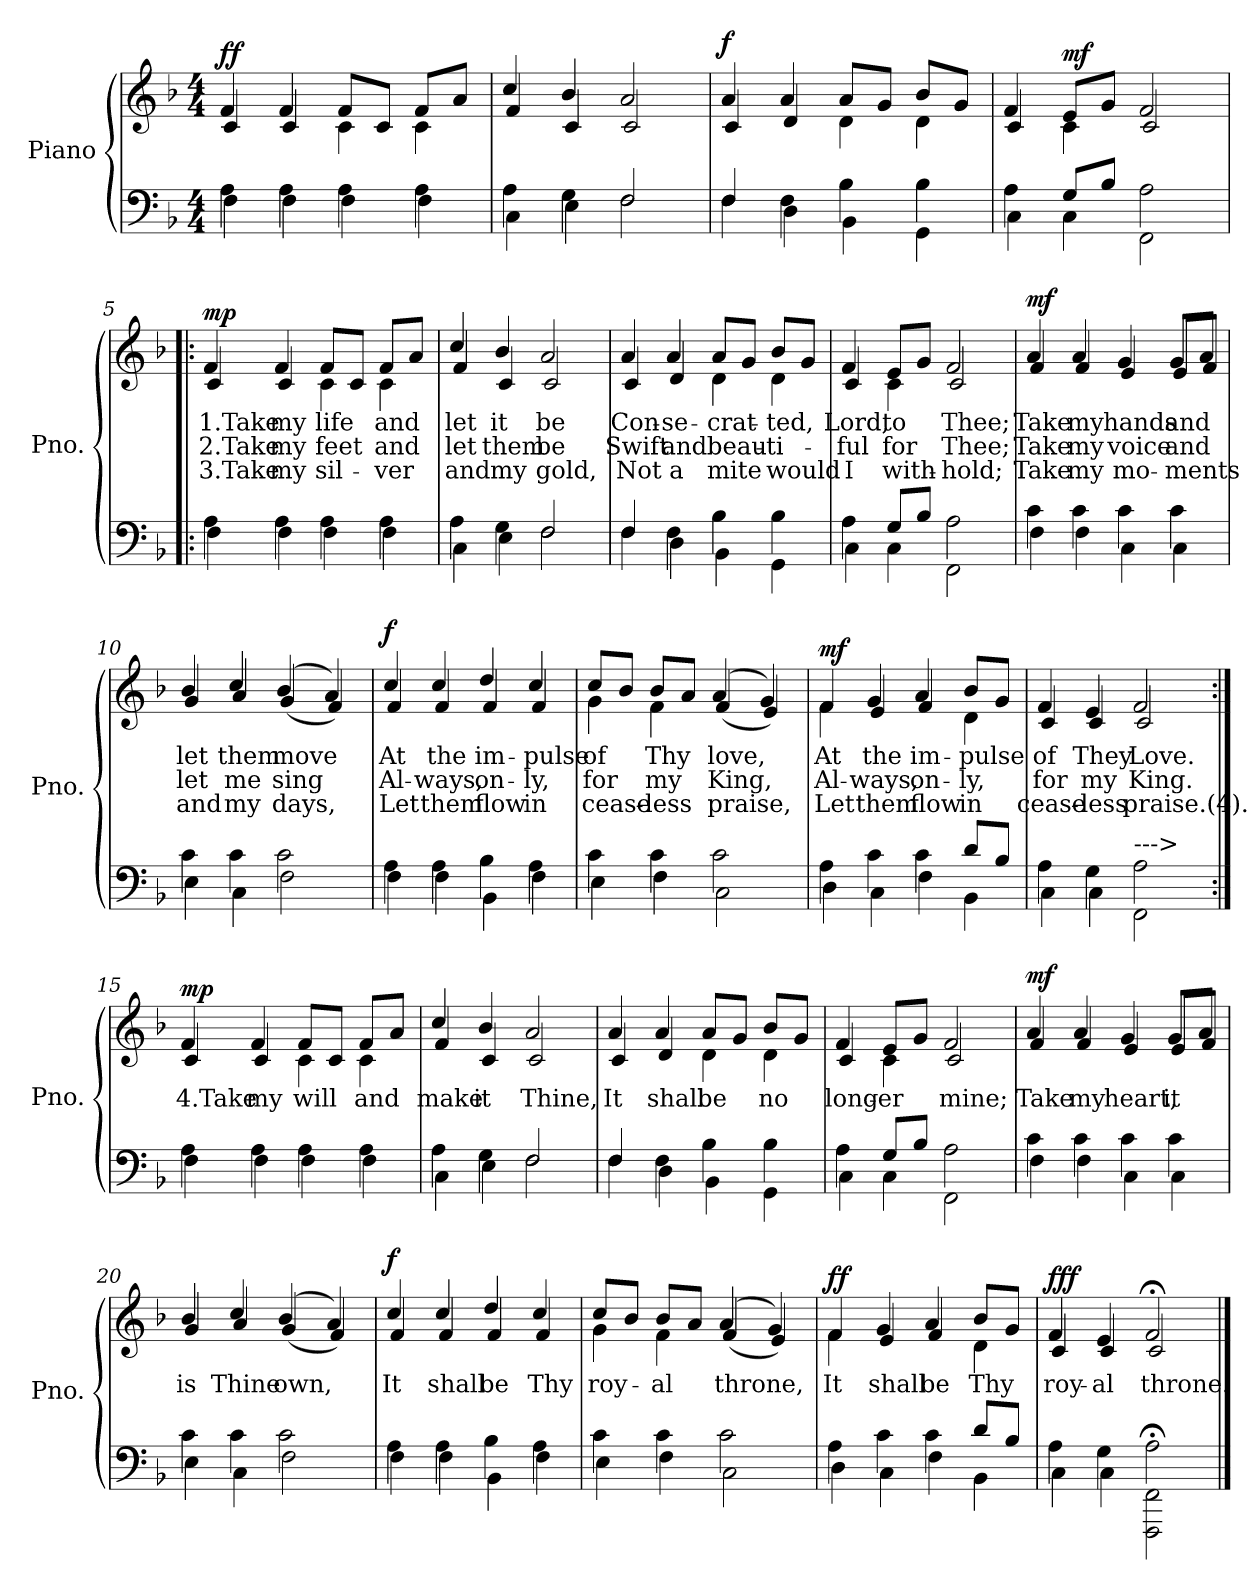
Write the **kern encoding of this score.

**kern	**kern	**text	**text	**text	**dynam
*part1	*part1	*part1	*part1	*part1	*part1
*staff2	*staff1	*staff1	*staff1	*staff1	*staff1/2
*I"Piano	*	*	*	*	*
*I'Pno.	*	*	*	*	*
*clefF4	*clefG2	*	*	*	*
*k[b-]	*k[b-]	*	*	*	*
*M4/4	*M4/4	*	*	*	*
*MM100	*MM100	*	*	*	*
=1	=1	=1	=1	=1	=1
*^	*^	*	*	*	*
!	!	!	!	!	!	!	!LO:DY:b
4A\	4F\	4f/	4c/	.	.	.	ff
4A\	4F\	4f/	4c/	.	.	.	.
4A\	4F\	8f/L	4c\	.	.	.	.
.	.	8c/J	.	.	.	.	.
4A\	4F\	8f/L	4c\	.	.	.	.
.	.	8a/J	.	.	.	.	.
=2	=2	=2	=2	=2	=2	=2	=2
4A\	4C\	4cc/	4f/	.	.	.	.
4G\	4E\	4b-/	4c/	.	.	.	.
2F/	2F\	2a/	2c/	.	.	.	.
=3	=3	=3	=3	=3	=3	=3	=3
!	!	!	!	!	!	!	!LO:DY:b
4F/	4F\	4a/	4c/	.	.	.	f
4F\	4D\	4a/	4d/	.	.	.	.
4B-\	4BB-\	8a/L	4d\	.	.	.	.
.	.	8g/J	.	.	.	.	.
4B-\	4GG\	8b-/L	4d\	.	.	.	.
.	.	8g/J	.	.	.	.	.
=4	=4	=4	=4	=4	=4	=4	=4
4A\	4C\	4f/	4c/	.	.	.	.
!	!	!	!	!	!	!	!LO:DY:b
8G/L	4C\	8e/L	4c\	.	.	.	mf
8B-/J	.	8g/J	.	.	.	.	.
2A\	2FF\	2f/	2c/	.	.	.	.
=5!|:	=5!|:	=5!|:	=5!|:	=5!|:	=5!|:	=5!|:	=5!|:
!	!	!	!	!LO:LY:b	!LO:LY:b	!LO:LY:b	!LO:DY:a
4A\	4F\	4f/	4c/	1.Take	2.Take	3.Take	mp
!	!	!	!	!LO:LY:b	!LO:LY:b	!LO:LY:b	!
4A\	4F\	4f/	4c/	my	my	my	.
!	!	!	!	!LO:LY:b	!LO:LY:b	!LO:LY:b	!
4A\	4F\	8f/L	4c\	life	feet	sil-	.
.	.	8c/J	.	.	.	.	.
!	!	!	!	!LO:LY:b	!LO:LY:b	!LO:LY:b	!
4A\	4F\	8f/L	4c\	and	and	-ver	.
.	.	8a/J	.	.	.	.	.
=6	=6	=6	=6	=6	=6	=6	=6
!	!	!	!	!LO:LY:b	!LO:LY:b	!LO:LY:b	!
4A\	4C\	4cc/	4f/	let	let	and	.
!	!	!	!	!LO:LY:b	!LO:LY:b	!LO:LY:b	!
4G\	4E\	4b-/	4c/	it	them	my	.
!	!	!	!	!LO:LY:b	!LO:LY:b	!LO:LY:b	!
2F/	2F\	2a/	2c/	be	be	gold,	.
!!LO:LB:g=z	!!
=7	=7	=7	=7	=7	=7	=7	=7
!	!	!	!	!LO:LY:b	!LO:LY:b	!LO:LY:b	!
4F/	4F\	4a/	4c/	Con-	Swift	Not	.
!	!	!	!	!LO:LY:b	!LO:LY:b	!LO:LY:b	!
4F\	4D\	4a/	4d/	-se-	and	a	.
!	!	!	!	!LO:LY:b	!LO:LY:b	!LO:LY:b	!
4B-\	4BB-\	8a/L	4d\	-crat-	beau-	mite	.
.	.	8g/J	.	.	.	.	.
!	!	!	!	!LO:LY:b	!LO:LY:b	!LO:LY:b	!
4B-\	4GG\	8b-/L	4d\	-ted,	-ti-	would	.
.	.	8g/J	.	.	.	.	.
=8	=8	=8	=8	=8	=8	=8	=8
!	!	!	!	!LO:LY:b	!LO:LY:b	!LO:LY:b	!
4A\	4C\	4f/	4c/	Lord,	-ful	I	.
!	!	!	!	!LO:LY:b	!LO:LY:b	!LO:LY:b	!
8G/L	4C\	8e/L	4c\	to	for	with-	.
8B-/J	.	8g/J	.	.	.	.	.
!	!	!	!	!LO:LY:b	!LO:LY:b	!LO:LY:b	!
2A\	2FF\	2f/	2c/	Thee;	Thee;	-hold;	.
=9	=9	=9	=9	=9	=9	=9	=9
!	!	!	!	!LO:LY:b	!LO:LY:b	!LO:LY:b	!LO:DY:a
4c\	4F\	4a/	4f/	Take	Take	Take	mf
!	!	!	!	!LO:LY:b	!LO:LY:b	!LO:LY:b	!
4c\	4F\	4a/	4f/	my	my	my	.
!	!	!	!	!LO:LY:b	!LO:LY:b	!LO:LY:b	!
4c\	4C\	4g/	4e/	hands	voice	mo-	.
!	!	!	!	!LO:LY:b	!LO:LY:b	!LO:LY:b	!
4c\	4C\	8g/L	8e/L	and	and	-ments	.
.	.	8a/J	8f/J	.	.	.	.
=10	=10	=10	=10	=10	=10	=10	=10
!	!	!	!	!LO:LY:b	!LO:LY:b	!LO:LY:b	!
4c\	4E\	4b-/	4g/	let	let	and	.
!	!	!	!	!LO:LY:b	!LO:LY:b	!LO:LY:b	!
4c\	4C\	4cc/	4a/	them	me	my	.
!	!	!	!	!LO:LY:b	!LO:LY:b	!LO:LY:b	!
2c\	2F\	(4b-/	(4g/	move	sing	days,	.
.	.	4a/)	4f/)	.	.	.	.
!!LO:LB:g=z	!!
=11	=11	=11	=11	=11	=11	=11	=11
!	!	!	!	!LO:LY:b	!LO:LY:b	!LO:LY:b	!LO:DY:a
4A\	4F\	4cc/	4f/	At	Al-	Let	f
!	!	!	!	!LO:LY:b	!LO:LY:b	!LO:LY:b	!
4A\	4F\	4cc/	4f/	the	-ways,	them	.
!	!	!	!	!LO:LY:b	!LO:LY:b	!LO:LY:b	!
4B-\	4BB-\	4dd/	4f/	im-	on-	flow	.
!	!	!	!	!LO:LY:b	!LO:LY:b	!LO:LY:b	!
4A\	4F\	4cc/	4f/	-pulse	-ly,	in	.
=12	=12	=12	=12	=12	=12	=12	=12
!	!	!	!	!LO:LY:b	!LO:LY:b	!LO:LY:b	!
4c\	4E\	8cc/L	4g\	of	for	cease-	.
.	.	8b-/J	.	.	.	.	.
!	!	!	!	!LO:LY:b	!LO:LY:b	!LO:LY:b	!
4c\	4F\	8b-/L	4f\	Thy	my	-less	.
.	.	8a/J	.	.	.	.	.
!	!	!	!	!LO:LY:b	!LO:LY:b	!LO:LY:b	!
2c\	2C\	(4a/	(4f/	love,	King,	praise,	.
.	.	4g/)	4e/)	.	.	.	.
=13	=13	=13	=13	=13	=13	=13	=13
!	!	!	!	!LO:LY:b	!LO:LY:b	!LO:LY:b	!LO:DY:a
4A\	4D\	4f/	4f\	At	Al-	Let	mf
!	!	!	!	!LO:LY:b	!LO:LY:b	!LO:LY:b	!
4c\	4C\	4g/	4e/	the	-ways,	them	.
!	!	!	!	!LO:LY:b	!LO:LY:b	!LO:LY:b	!
4c\	4F\	4a/	4f/	im-	on-	flow	.
!	!	!	!	!LO:LY:b	!LO:LY:b	!LO:LY:b	!
8d/L	4BB-\	8b-/L	4d\	-pulse	-ly,	in	.
8B-/J	.	8g/J	.	.	.	.	.
=14	=14	=14	=14	=14	=14	=14	=14
!	!	!	!	!LO:LY:b	!LO:LY:b	!LO:LY:b	!
4A\	4C\	4f/	4c/	of	for	cease-	.
!	!	!	!	!LO:LY:b	!LO:LY:b	!LO:LY:b	!
4G\	4C\	4e/	4c/	They	my	-less	.
!LO:TX:a:t=--->	!	!	!	!	!	!	!
!	!	!	!	!LO:LY:b	!LO:LY:b	!LO:LY:b	!
2A\	2FF\	2f/	2c/	Love.	King.	praise.(4).	.
!!LO:LB:g=z	!!
=15:|!	=15:|!	=15:|!	=15:|!	=15:|!	=15:|!	=15:|!	=15:|!
!	!	!	!	!LO:LY:b	!	!	!LO:DY:a
4A\	4F\	4f/	4c/	4.Take	.	.	mp
!	!	!	!	!LO:LY:b	!	!	!
4A\	4F\	4f/	4c/	my	.	.	.
!	!	!	!	!LO:LY:b	!	!	!
4A\	4F\	8f/L	4c\	will	.	.	.
.	.	8c/J	.	.	.	.	.
!	!	!	!	!LO:LY:b	!	!	!
4A\	4F\	8f/L	4c\	and	.	.	.
.	.	8a/J	.	.	.	.	.
=16	=16	=16	=16	=16	=16	=16	=16
!	!	!	!	!LO:LY:b	!	!	!
4A\	4C\	4cc/	4f/	make	.	.	.
!	!	!	!	!LO:LY:b	!	!	!
4G\	4E\	4b-/	4c/	it	.	.	.
!	!	!	!	!LO:LY:b	!	!	!
2F/	2F\	2a/	2c/	Thine,	.	.	.
=17	=17	=17	=17	=17	=17	=17	=17
!	!	!	!	!LO:LY:b	!	!	!
4F/	4F\	4a/	4c/	It	.	.	.
!	!	!	!	!LO:LY:b	!	!	!
4F\	4D\	4a/	4d/	shall	.	.	.
!	!	!	!	!LO:LY:b	!	!	!
4B-\	4BB-\	8a/L	4d\	be	.	.	.
.	.	8g/J	.	.	.	.	.
!	!	!	!	!LO:LY:b	!	!	!
4B-\	4GG\	8b-/L	4d\	no	.	.	.
.	.	8g/J	.	.	.	.	.
=18	=18	=18	=18	=18	=18	=18	=18
!	!	!	!	!LO:LY:b	!	!	!
4A\	4C\	4f/	4c/	long-	.	.	.
!	!	!	!	!LO:LY:b	!	!	!
8G/L	4C\	8e/L	4c\	-er	.	.	.
8B-/J	.	8g/J	.	.	.	.	.
!	!	!	!	!LO:LY:b	!	!	!
2A\	2FF\	2f/	2c/	mine;	.	.	.
!!LO:PB:g=z	!!
=19	=19	=19	=19	=19	=19	=19	=19
!	!	!	!	!LO:LY:b	!	!	!LO:DY:a
4c\	4F\	4a/	4f/	Take	.	.	mf
!	!	!	!	!LO:LY:b	!	!	!
4c\	4F\	4a/	4f/	my	.	.	.
!	!	!	!	!LO:LY:b	!	!	!
4c\	4C\	4g/	4e/	heart,	.	.	.
!	!	!	!	!LO:LY:b	!	!	!
4c\	4C\	8g/L	8e/L	it	.	.	.
.	.	8a/J	8f/J	.	.	.	.
=20	=20	=20	=20	=20	=20	=20	=20
!	!	!	!	!LO:LY:b	!	!	!
4c\	4E\	4b-/	4g/	is	.	.	.
!	!	!	!	!LO:LY:b	!	!	!
4c\	4C\	4cc/	4a/	Thine	.	.	.
!	!	!	!	!LO:LY:b	!	!	!
2c\	2F\	(4b-/	(4g/	own,	.	.	.
.	.	4a/)	4f/)	.	.	.	.
=21	=21	=21	=21	=21	=21	=21	=21
*	*	*MM90	*	*	*	*	*
!	!	!	!	!LO:LY:b	!	!	!LO:DY:a
4A\	4F\	4cc/	4f/	It	.	.	f
!	!	!	!	!LO:LY:b	!	!	!
4A\	4F\	4cc/	4f/	shall	.	.	.
!	!	!	!	!LO:LY:b	!	!	!
4B-\	4BB-\	4dd/	4f/	be	.	.	.
!	!	!	!	!LO:LY:b	!	!	!
4A\	4F\	4cc/	4f/	Thy	.	.	.
=22	=22	=22	=22	=22	=22	=22	=22
!	!	!	!	!LO:LY:b	!	!	!
4c\	4E\	8cc/L	4g\	roy-	.	.	.
.	.	8b-/J	.	.	.	.	.
!	!	!	!	!LO:LY:b	!	!	!
4c\	4F\	8b-/L	4f\	-al	.	.	.
.	.	8a/J	.	.	.	.	.
!	!	!	!	!LO:LY:b	!	!	!
2c\	2C\	(4a/	(4f/	throne,	.	.	.
.	.	4g/)	4e/)	.	.	.	.
=23	=23	=23	=23	=23	=23	=23	=23
*	*	*MM80	*	*	*	*	*
!	!	!	!	!LO:LY:b	!	!	!LO:DY:a
4A\	4D\	4f/	4f\	It	.	.	ff
!	!	!	!	!LO:LY:b	!	!	!
4c\	4C\	4g/	4e/	shall	.	.	.
!	!	!	!	!LO:LY:b	!	!	!
4c\	4F\	4a/	4f/	be	.	.	.
!	!	!	!	!LO:LY:b	!	!	!
8d/L	4BB-\	8b-/L	4d\	Thy	.	.	.
8B-/J	.	8g/J	.	.	.	.	.
!!LO:LB:g=z	!!
=24	=24	=24	=24	=24	=24	=24	=24
*	*	*MM70	*	*	*	*	*
!	!	!	!	!LO:LY:b	!	!	!LO:DY:b
4A\	4C\	4f/	4c/	roy-	.	.	fff
!	!	!	!	!LO:LY:b	!	!	!
4G\	4C\	4e/	4c/	-al	.	.	.
!	!	!	!	!LO:LY:b	!	!	!
2A;\	2FFF\ 2FF\	2f;</	2c/	throne.	.	.	.
*v	*v	*	*	*	*	*	*
*	*v	*v	*	*	*	*
==	==	==	==	==	==
*-	*-	*-	*-	*-	*-
